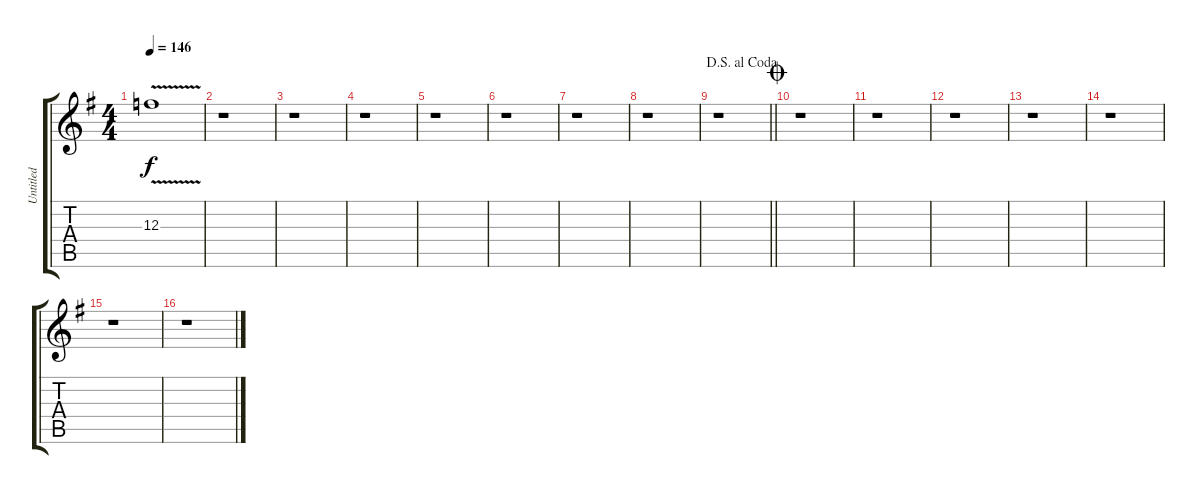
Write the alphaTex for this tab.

\track ("Untitled" "Untitled") {instrument distortionguitar}
\staff {score tabs}
\tuning (D4 A3 F3 C3 G2 D2) {hide}
\ts (4 4)
\tempo 146
\clef g2
\ks g
12.3{v t}.1{dy f} |
r.1 |
r.1 |
r.1 |
r.1 |
r.1 |
r.1 |
r.1 |
\jump dalsegnoalcoda
\barLineRight lightlight
r.1 |
\jump coda
r.1 |
r.1 |
r.1 |
r.1 |
r.1 |
r.1 |
r.1
